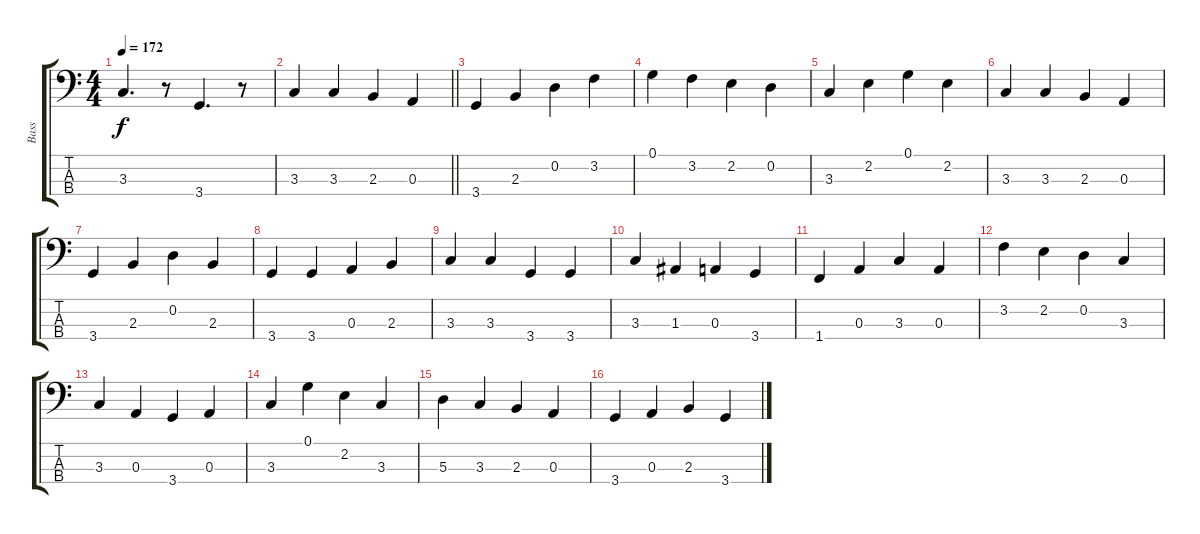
\track ("Bass" "Bass") {instrument acousticbass}
\staff {score tabs}
\tuning (G2 D2 A1 E1) {hide}
\ts (4 4)
\tempo 172
\clef f4
\ks c
3.3.4{d dy f} r.8 3.4.4{d} r.8 |
\barLineRight lightlight
3.3.4 3.3.4 2.3.4 0.3.4 |
3.4.4 2.3.4 0.2.4 3.2.4 |
0.1.4 3.2.4 2.2.4 0.2.4 |
3.3.4 2.2.4 0.1.4 2.2.4 |
3.3.4 3.3.4 2.3.4 0.3.4 |
3.4.4 2.3.4 0.2.4 2.3.4 |
3.4.4 3.4.4 0.3.4 2.3.4 |
3.3.4 3.3.4 3.4.4 3.4.4 |
3.3.4 1.3.4 0.3.4 3.4.4 |
1.4.4 0.3.4 3.3.4 0.3.4 |
3.2.4 2.2.4 0.2.4 3.3.4 |
3.3.4 0.3.4 3.4.4 0.3.4 |
3.3.4 0.1.4 2.2.4 3.3.4 |
5.3.4 3.3.4 2.3.4 0.3.4 |
3.4.4 0.3.4 2.3.4 3.4.4
